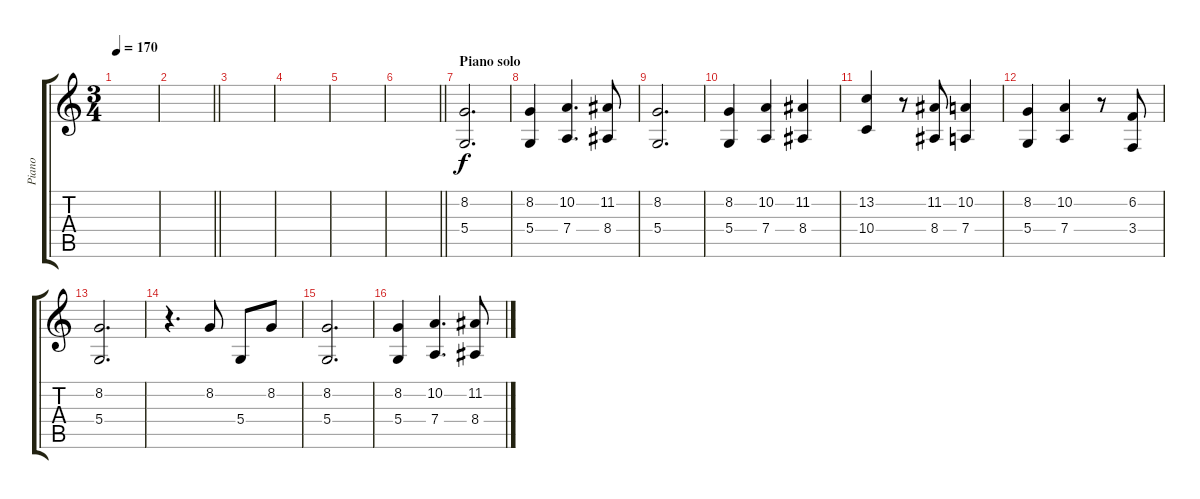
\track ("Piano" "Piano") {instrument acousticgrandpiano}
\staff {score tabs}
\tuning (E4 B3 G3 D3 A2 E2) {hide}
\ts (3 4)
\tempo 170
\clef g2
\ks c
|
\barLineRight lightlight
|
|
|
|
\barLineRight lightlight
|
\section ("" "Piano solo")
(8.2 5.4).2{d} |
(8.2 5.4).4 (10.2 7.4).4{d} (11.2 8.4).8 |
(8.2 5.4).2{d} |
(8.2 5.4).4 (10.2 7.4).4 (11.2 8.4).4 |
(13.2 10.4).4 r.8 (11.2 8.4).8 (10.2 7.4).4 |
(8.2 5.4).4 (10.2 7.4).4 r.8 (6.2 3.4).8 |
(8.2 5.4).2{d} |
r.4{d} 8.2.8 5.4.8 8.2.8 |
(8.2 5.4).2{d} |
(8.2 5.4).4 (10.2 7.4).4{d} (11.2 8.4).8
